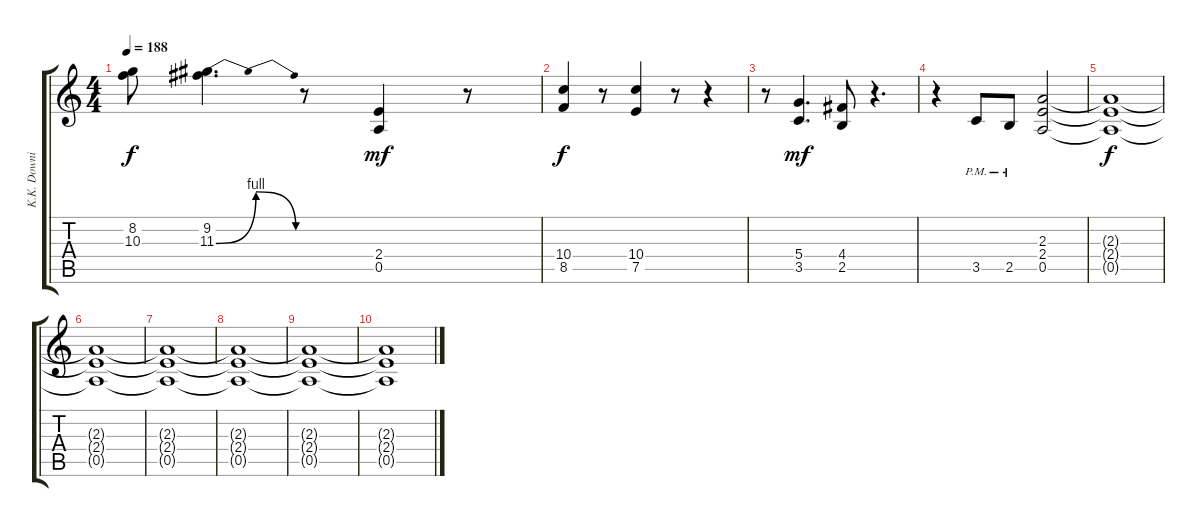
\track ("K.K. Downing" "K.K. Downi") {instrument distortionguitar}
\staff {score tabs}
\tuning (E4 B3 G3 D3 A2 E2) {hide}
\ts (4 4)
\tempo 188
\clef g2
\ks c
(8.2{t} 10.3{t}).8{dy f} (9.2 11.3{be (bendrelease 0 0 6 4 54 4 60 0)}).4{d} r.8 (2.4 0.5).4{dy mf} r.8 |
(10.4 8.5).4{dy f} r.8 (10.4 7.5).4 r.8 r.4 |
r.8 (5.4 3.5).4{d dy mf} (4.4 2.5).8 r.4{d} |
r.4 3.5{pm}.8 2.5{pm}.8 (2.3 2.4 0.5).2 |
(2.3{t} 2.4{t} 0.5{t}).1{dy f} |
(2.3{t} 2.4{t} 0.5{t}).1 |
(2.3{t} 2.4{t} 0.5{t}).1 |
(2.3{t} 2.4{t} 0.5{t}).1 |
(2.3{t} 2.4{t} 0.5{t}).1 |
(2.3{t} 2.4{t} 0.5{t}).1
